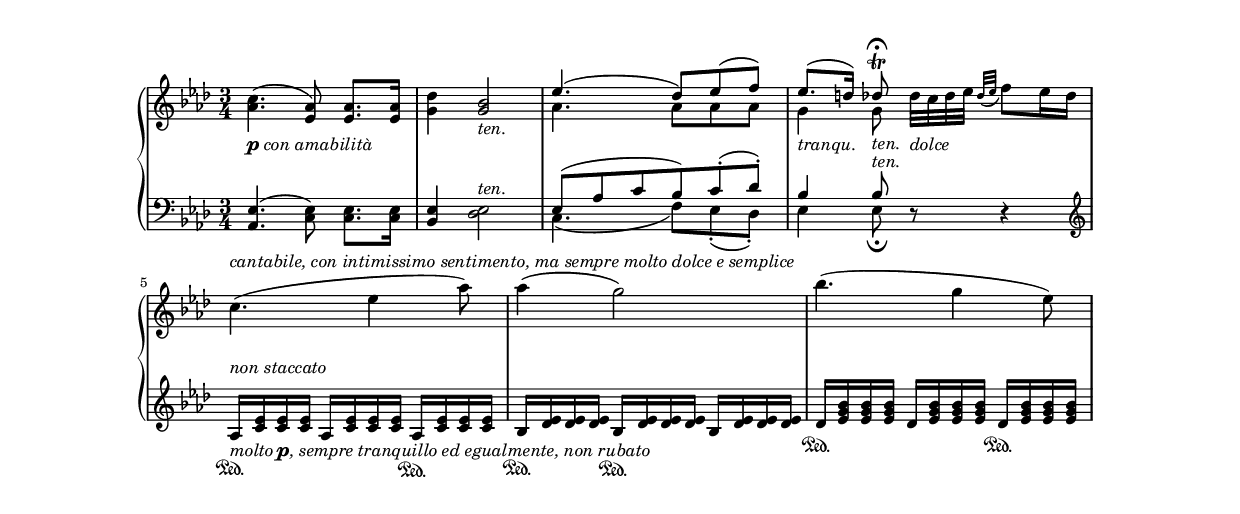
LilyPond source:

\version "2.14.0"
\include "english.ly"
#(set-global-staff-size 15)
\paper {
  line-width = 16\cm
  indent = 0\cm
}


\header {
  lsrtags = "headwords"
  texidoc = ""
  doctitle = "headword"
}

% NR 1.8 Text

% L. v. Beethoven, Op. 110
% Piano sonata 31
% measures 1 - 7

\layout {
  \context {
    \Score
    \override SpacingSpanner #'base-shortest-duration =
    #(ly:make-moment 1 20)
  }
}

\new PianoStaff <<

  % RH staff
  \new Staff {
    \clef treble
    \key af \major
    \time 3/4

    \once \override TextScript #'staff-padding = #4
    <c'' af'>4. (
    _ \markup { \dynamic p \italic { con amabilità } }
    <af' ef'>8 )
    <af' ef'>8. [
    <af' ef'>16 ]

    |

    <df'' g'>4
    <bf' g'>2
    _ \markup { \italic { ten. } }

    |

    <<

      \new Voice {
        \voiceOne
        ef''4. (
        df''8 [ )
        ef'' (
        f'' ) ]

        |

        \once \override TextScript #'staff-padding = #4
        ef''8. (
        _ \markup { \italic { tranqu. } }
        d''16 )
        df''8 \trill \fermata
        _ \markup { \italic { ten. } }
      }

      \new Voice {
        \voiceTwo
        af'4.
        af'8 [
        af'8
        af'8 ]

        |

        g'4
        g'8
      }

    >>

    \oneVoice
    \once \override TextScript #'staff-padding = #4
    df''32
    _ \markup { \italic dolce }
    c''32
    df''32
    ef''32
    \acciaccatura { df''[ ef'' ] }
    f''8
    ef''16
    df''16

    |
    \break
    \overrideProperty "Score.NonMusicalPaperColumn"
    #'line-break-system-details #'((alignment-distances . (12)))

    c''4. (
    ^ \markup \italic { cantabile, con intimissimo sentimento,
      ma sempre molto dolce e semplice }
    ef''4
    af''8 )

    |

    af''4 (
    g''2 )

    |

    bf''4. (
    g''4
    ef''8 )

    |
  }

  % LH
  \new Staff {
    \clef bass
    \key af \major
    \time 3/4

    <ef af,>4. (
    <ef c>8 )
    <ef c>8. [
    <ef c>16 ]

    |

    <ef bf,>4
    <ef df>2 ^ \markup { \italic ten. }

    |

    <<

      \new Voice {
        \voiceOne
        ef8 [ (
        af8
        c'8
        bf8 )
        c'8 ( \staccato
        df'8 ]  ) \staccato

        |

        bf4
        bf8 ^ \markup { \italic ten. }
      }

      \new Voice {
        \voiceTwo
        c4. (
        f8 [ )
        ef8 ( \staccato
        df8 ] ) \staccato

        |

        ef4
        ef8 \fermata
      }

    >>

    \oneVoice
    r8
    r4
    \clef treble

    |

    \override Staff.SustainPedalLineSpanner #'outside-staff-priority = #1000
    \override Staff.SustainPedalLineSpanner #'staff-padding = #7
    \once \override TextScript #'padding = #2
    af16 \sustainOn
    ^ \markup \italic { non staccato }
    _ \markup \italic { molto \concat { \dynamic { p } , } sempre tranquillo
      ed egualmente, non rubato }
    <ef' c'>16
    <ef' c'>16
    <ef' c'>16
    af16
    <ef' c'>16
    <ef' c'>16
    <ef' c'>16
    af16 \sustainOn
    <ef' c'>16
    <ef' c'>16
    <ef' c'>16

    |

    bf16 \sustainOn
    <ef' df'>16
    <ef' df'>16
    <ef' df'>16
    bf16 \sustainOn
    <ef' df'>16
    <ef' df'>16
    <ef' df'>16
    bf16
    <ef' df'>16
    <ef' df'>16
    <ef' df'>16

    |

    \override Staff.SustainPedalLineSpanner #'staff-padding = #4
    df'16 \sustainOn
    <bf' g' ef'>16
    <bf' g' ef'>16
    <bf' g' ef'>16
    df'16
    <bf' g' ef'>16
    <bf' g' ef'>16
    <bf' g' ef'>16
    df'16 \sustainOn
    <bf' g' ef'>16
    <bf' g' ef'>16
    <bf' g' ef'>16

    |
  }

>>
